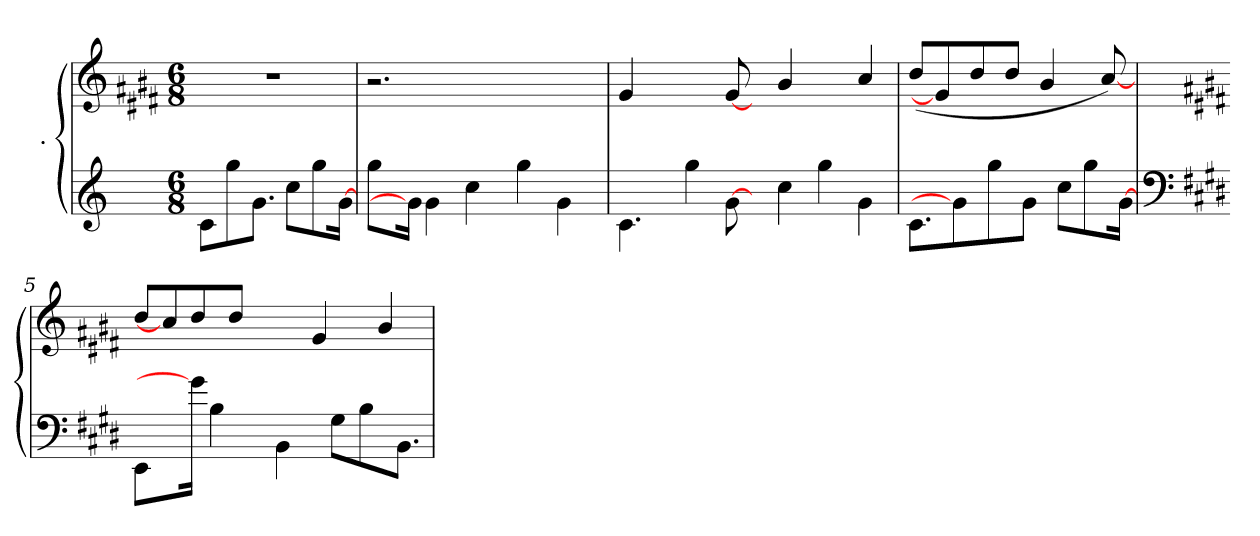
**kern	**kern
*part1	*part1
*staff2	*staff1
*I".	*
*	*clefG3
*	*k[f#c#g#d#]
*M6/8	*M6/8
=1	=1
8c\L	2.r
8gg\	.
8.g\J	.
8cc\L	.
8gg\	.
[16g\J	.
=2	=2
4gg\	2.r
16g\J]	.
4g\	.
4cc\	.
.	2ryy
4gg\	.
4g\	.
.	16ryy
=3	=3
4.c\	4e/
.	4.ryy
4gg\	.
[8g\	[8e/
8ryy	8ryy
4cc\	4g#/
4gg\	4ryy
4g\	4a/
=4	=4
8.c\L	(<8b/L
.	8e/]
8g\]	.
.	8b/
8gg\	.
.	8b/J
8g\J	.
.	4g#/
8cc\L	.
8gg\	.
.	[8a/)
[16g\J	.
!!LO:LB:g=z
=5	=5
*clefF4	*
*k[f#c#g#d#]	*k[f#c#g#d#]
4EE\	8b/L
.	8a/]
16g\J]	8b/
4B\	.
.	8b/J
.	4ryy
4BB\	.
.	4e/
8G#\L	.
8B\	.
.	4g#/
8.BB\J	.
=	=
*-	*-
